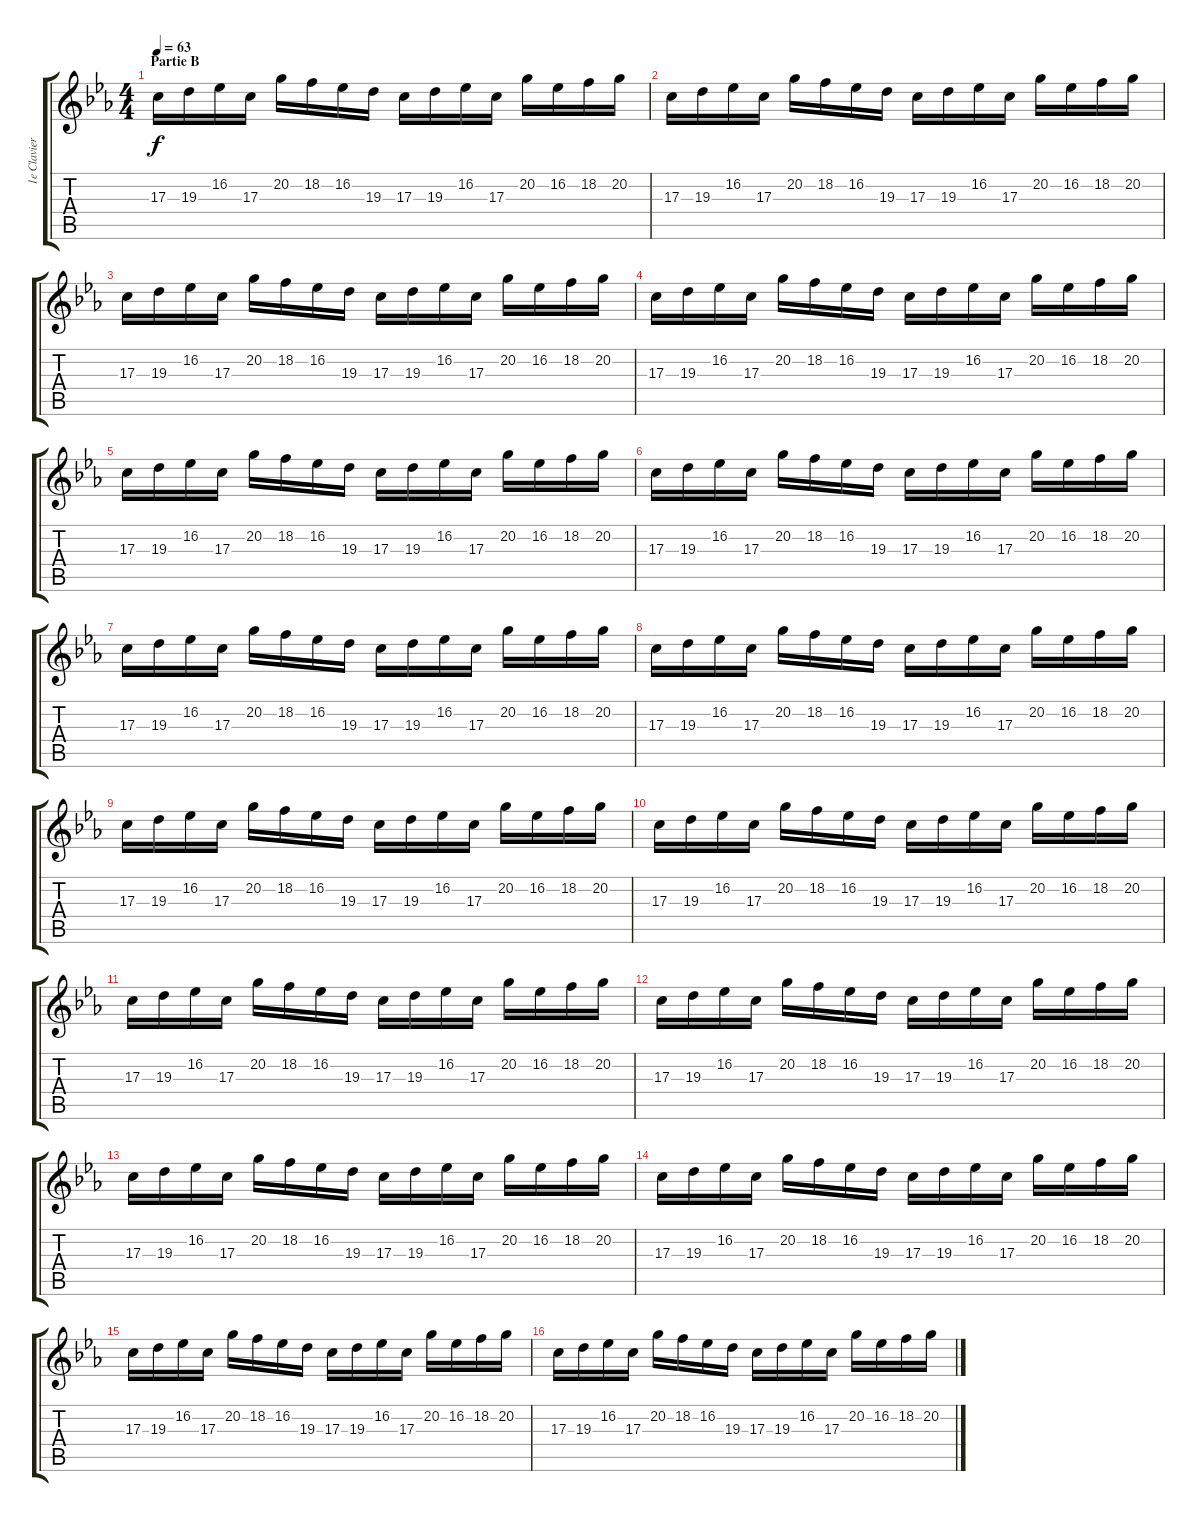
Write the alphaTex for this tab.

\track ("1e Clavier" "1e Clavier") {instrument brightacousticpiano}
\staff {score tabs}
\tuning (E4 B3 G3 D3 A2 E2) {hide}
\ts (4 4)
\section ("" "Partie B")
\tempo 63
\clef g2
\ks cminor
17.3.16{dy f} 19.3.16 16.2.16 17.3.16 20.2.16 18.2.16 16.2.16 19.3.16 17.3.16 19.3.16 16.2.16 17.3.16 20.2.16 16.2.16 18.2.16 20.2.16 |
17.3.16 19.3.16 16.2.16 17.3.16 20.2.16 18.2.16 16.2.16 19.3.16 17.3.16 19.3.16 16.2.16 17.3.16 20.2.16 16.2.16 18.2.16 20.2.16 |
17.3.16 19.3.16 16.2.16 17.3.16 20.2.16 18.2.16 16.2.16 19.3.16 17.3.16 19.3.16 16.2.16 17.3.16 20.2.16 16.2.16 18.2.16 20.2.16 |
17.3.16 19.3.16 16.2.16 17.3.16 20.2.16 18.2.16 16.2.16 19.3.16 17.3.16 19.3.16 16.2.16 17.3.16 20.2.16 16.2.16 18.2.16 20.2.16 |
17.3.16 19.3.16 16.2.16 17.3.16 20.2.16 18.2.16 16.2.16 19.3.16 17.3.16 19.3.16 16.2.16 17.3.16 20.2.16 16.2.16 18.2.16 20.2.16 |
17.3.16 19.3.16 16.2.16 17.3.16 20.2.16 18.2.16 16.2.16 19.3.16 17.3.16 19.3.16 16.2.16 17.3.16 20.2.16 16.2.16 18.2.16 20.2.16 |
17.3.16 19.3.16 16.2.16 17.3.16 20.2.16 18.2.16 16.2.16 19.3.16 17.3.16 19.3.16 16.2.16 17.3.16 20.2.16 16.2.16 18.2.16 20.2.16 |
17.3.16 19.3.16 16.2.16 17.3.16 20.2.16 18.2.16 16.2.16 19.3.16 17.3.16 19.3.16 16.2.16 17.3.16 20.2.16 16.2.16 18.2.16 20.2.16 |
17.3.16 19.3.16 16.2.16 17.3.16 20.2.16 18.2.16 16.2.16 19.3.16 17.3.16 19.3.16 16.2.16 17.3.16 20.2.16 16.2.16 18.2.16 20.2.16 |
17.3.16 19.3.16 16.2.16 17.3.16 20.2.16 18.2.16 16.2.16 19.3.16 17.3.16 19.3.16 16.2.16 17.3.16 20.2.16 16.2.16 18.2.16 20.2.16 |
17.3.16 19.3.16 16.2.16 17.3.16 20.2.16 18.2.16 16.2.16 19.3.16 17.3.16 19.3.16 16.2.16 17.3.16 20.2.16 16.2.16 18.2.16 20.2.16 |
17.3.16 19.3.16 16.2.16 17.3.16 20.2.16 18.2.16 16.2.16 19.3.16 17.3.16 19.3.16 16.2.16 17.3.16 20.2.16 16.2.16 18.2.16 20.2.16 |
17.3.16 19.3.16 16.2.16 17.3.16 20.2.16 18.2.16 16.2.16 19.3.16 17.3.16 19.3.16 16.2.16 17.3.16 20.2.16 16.2.16 18.2.16 20.2.16 |
17.3.16 19.3.16 16.2.16 17.3.16 20.2.16 18.2.16 16.2.16 19.3.16 17.3.16 19.3.16 16.2.16 17.3.16 20.2.16 16.2.16 18.2.16 20.2.16 |
17.3.16 19.3.16 16.2.16 17.3.16 20.2.16 18.2.16 16.2.16 19.3.16 17.3.16 19.3.16 16.2.16 17.3.16 20.2.16 16.2.16 18.2.16 20.2.16 |
17.3.16 19.3.16 16.2.16 17.3.16 20.2.16 18.2.16 16.2.16 19.3.16 17.3.16 19.3.16 16.2.16 17.3.16 20.2.16 16.2.16 18.2.16 20.2.16
